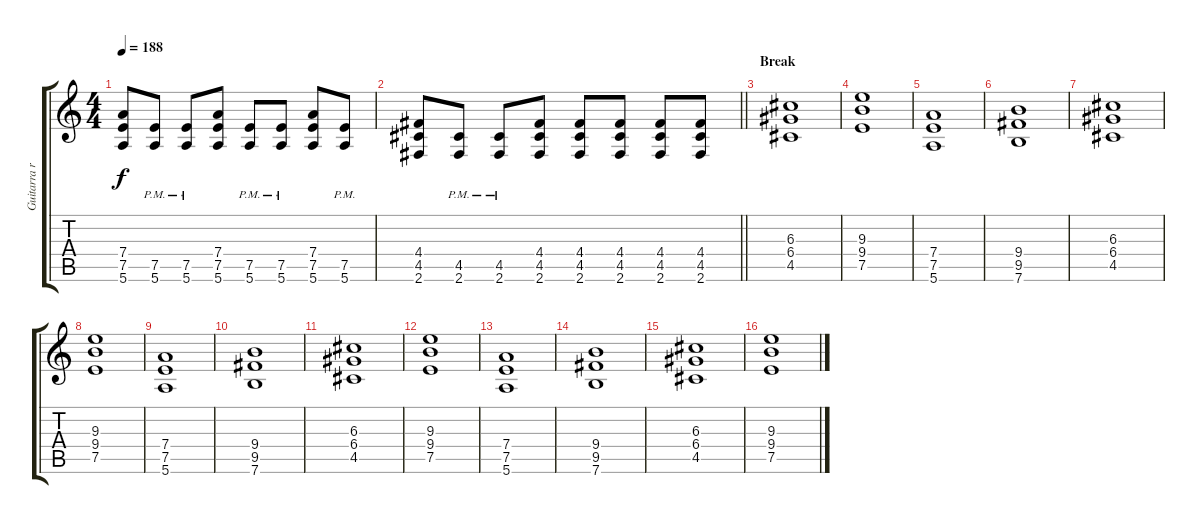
\track ("Guitarra rítmica" "Guitarra r") {instrument distortionguitar}
\staff {score tabs}
\tuning (E4 B3 G3 D3 A2 E2) {hide}
\ts (4 4)
\tempo 188
\clef g2
\ks c
(7.4 7.5 5.6).8{dy f} (7.5{pm} 5.6{pm}).8 (7.5{pm} 5.6{pm}).8 (7.4 7.5 5.6).8 (7.5{pm} 5.6{pm}).8 (7.5{pm} 5.6{pm}).8 (7.4 7.5 5.6).8 (7.5{pm} 5.6{pm}).8 |
\barLineRight lightlight
(4.4 4.5 2.6).8 (4.5{pm} 2.6{pm}).8 (4.5{pm} 2.6{pm}).8 (4.4 4.5 2.6).8 (4.4 4.5 2.6).8 (4.4 4.5 2.6).8 (4.4 4.5 2.6).8 (4.4 4.5 2.6).8 |
\section ("" "Break")
(6.3 6.4 4.5).1 |
(9.3 9.4 7.5).1 |
(7.4 7.5 5.6).1 |
(9.4 9.5 7.6).1 |
(6.3 6.4 4.5).1 |
(9.3 9.4 7.5).1 |
(7.4 7.5 5.6).1 |
(9.4 9.5 7.6).1 |
(6.3 6.4 4.5).1 |
(9.3 9.4 7.5).1 |
(7.4 7.5 5.6).1 |
(9.4 9.5 7.6).1 |
(6.3 6.4 4.5).1 |
(9.3 9.4 7.5).1
